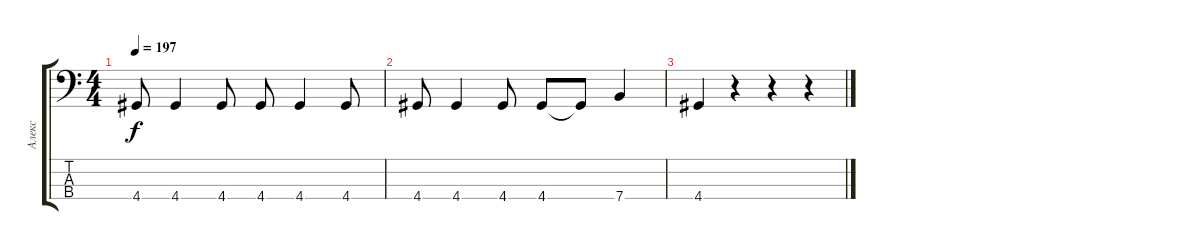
\track ("Алекс" "Алекс") {instrument electricbassfinger}
\staff {score tabs}
\tuning (G2 D2 A1 E1) {hide}
\ts (4 4)
\tempo 197
\clef f4
\ks c
4.4.8{dy f} 4.4.4 4.4.8 4.4.8 4.4.4 4.4.8 |
4.4.8 4.4.4 4.4.8 4.4.8 4.4{t}.8 7.4.4 |
4.4.4 r.4 r.4 r.4
